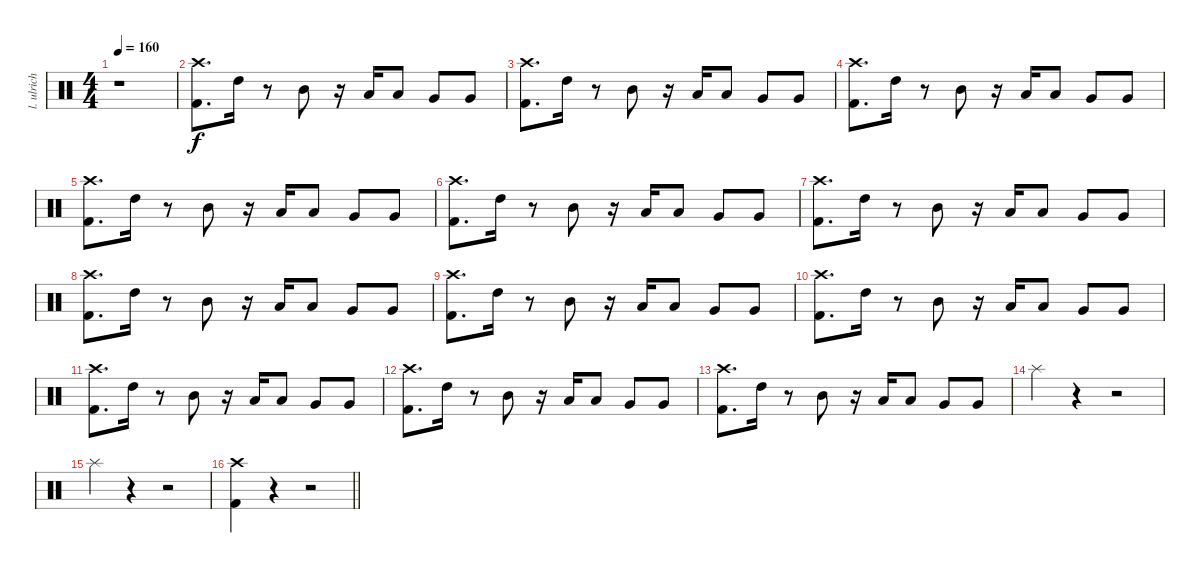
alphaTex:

\track ("l. ulrich - drums" "l. ulrich ") {instrument percussion}
\staff {score}
\articulation defaults
\ts (4 4)
\tempo 160
\clef neutral
\ks c
r.1{dy f} |
("Crash high (hit)" "Kick (hit) 2").8{d} "High Tom (hit)".16 r.8 "Mid Tom (hit)".8 r.16 "Low Tom (hit)".16 "Low Tom (hit)".8 "Very Low Tom (hit)".8 "Very Low Tom (hit)".8 |
("Crash high (hit)" "Kick (hit) 2").8{d} "High Tom (hit)".16 r.8 "Mid Tom (hit)".8 r.16 "Low Tom (hit)".16 "Low Tom (hit)".8 "Very Low Tom (hit)".8 "Very Low Tom (hit)".8 |
("Crash high (hit)" "Kick (hit) 2").8{d} "High Tom (hit)".16 r.8 "Mid Tom (hit)".8 r.16 "Low Tom (hit)".16 "Low Tom (hit)".8 "Very Low Tom (hit)".8 "Very Low Tom (hit)".8 |
("Crash high (hit)" "Kick (hit) 2").8{d} "High Tom (hit)".16 r.8 "Mid Tom (hit)".8 r.16 "Low Tom (hit)".16 "Low Tom (hit)".8 "Very Low Tom (hit)".8 "Very Low Tom (hit)".8 |
("Crash high (hit)" "Kick (hit) 2").8{d} "High Tom (hit)".16 r.8 "Mid Tom (hit)".8 r.16 "Low Tom (hit)".16 "Low Tom (hit)".8 "Very Low Tom (hit)".8 "Very Low Tom (hit)".8 |
("Crash high (hit)" "Kick (hit) 2").8{d} "High Tom (hit)".16 r.8 "Mid Tom (hit)".8 r.16 "Low Tom (hit)".16 "Low Tom (hit)".8 "Very Low Tom (hit)".8 "Very Low Tom (hit)".8 |
("Crash high (hit)" "Kick (hit) 2").8{d} "High Tom (hit)".16 r.8 "Mid Tom (hit)".8 r.16 "Low Tom (hit)".16 "Low Tom (hit)".8 "Very Low Tom (hit)".8 "Very Low Tom (hit)".8 |
("Crash high (hit)" "Kick (hit) 2").8{d} "High Tom (hit)".16 r.8 "Mid Tom (hit)".8 r.16 "Low Tom (hit)".16 "Low Tom (hit)".8 "Very Low Tom (hit)".8 "Very Low Tom (hit)".8 |
("Crash high (hit)" "Kick (hit) 2").8{d} "High Tom (hit)".16 r.8 "Mid Tom (hit)".8 r.16 "Low Tom (hit)".16 "Low Tom (hit)".8 "Very Low Tom (hit)".8 "Very Low Tom (hit)".8 |
("Crash high (hit)" "Kick (hit) 2").8{d} "High Tom (hit)".16 r.8 "Mid Tom (hit)".8 r.16 "Low Tom (hit)".16 "Low Tom (hit)".8 "Very Low Tom (hit)".8 "Very Low Tom (hit)".8 |
("Crash high (hit)" "Kick (hit) 2").8{d} "High Tom (hit)".16 r.8 "Mid Tom (hit)".8 r.16 "Low Tom (hit)".16 "Low Tom (hit)".8 "Very Low Tom (hit)".8 "Very Low Tom (hit)".8 |
("Crash high (hit)" "Kick (hit) 2").8{d} "High Tom (hit)".16 r.8 "Mid Tom (hit)".8 r.16 "Low Tom (hit)".16 "Low Tom (hit)".8 "Very Low Tom (hit)".8 "Very Low Tom (hit)".8 |
"Splash (hit)".4 r.4 r.2 |
"Splash (hit)".4 r.4 r.2 |
\barLineRight lightlight
("Crash high (hit)" "Kick (hit) 2").4 r.4 r.2
